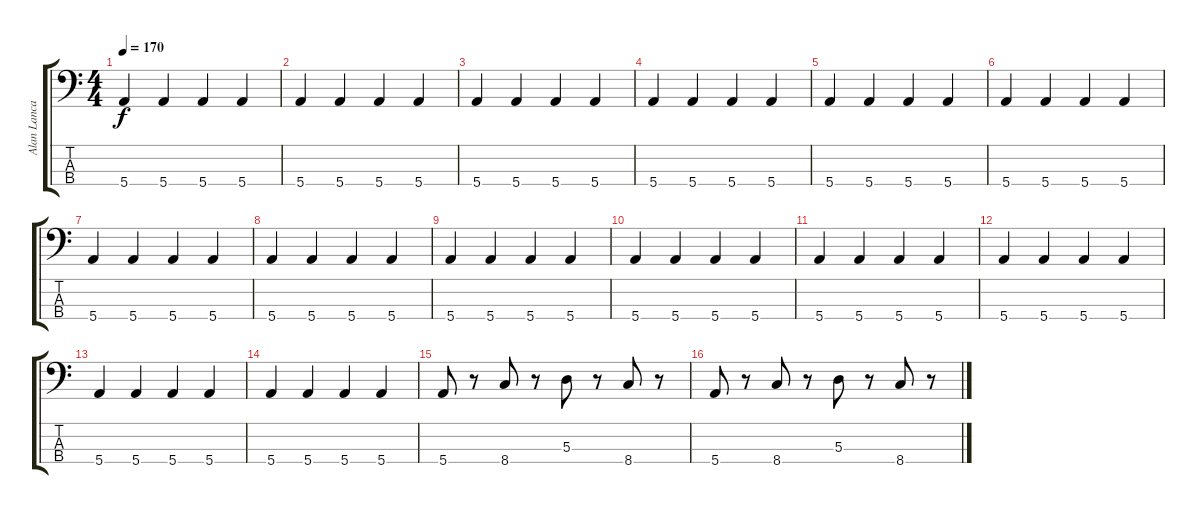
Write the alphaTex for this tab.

\track ("Alan Lancaster" "Alan Lanca") {instrument electricbassfinger}
\staff {score tabs}
\tuning (G2 D2 A1 E1) {hide}
\ts (4 4)
\tempo 170
\clef f4
\ks c
5.4.4{dy f} 5.4.4 5.4.4 5.4.4 |
5.4.4 5.4.4 5.4.4 5.4.4 |
5.4.4 5.4.4 5.4.4 5.4.4 |
5.4.4 5.4.4 5.4.4 5.4.4 |
5.4.4 5.4.4 5.4.4 5.4.4 |
5.4.4 5.4.4 5.4.4 5.4.4 |
5.4.4 5.4.4 5.4.4 5.4.4 |
5.4.4 5.4.4 5.4.4 5.4.4 |
5.4.4 5.4.4 5.4.4 5.4.4 |
5.4.4 5.4.4 5.4.4 5.4.4 |
5.4.4 5.4.4 5.4.4 5.4.4 |
5.4.4 5.4.4 5.4.4 5.4.4 |
5.4.4 5.4.4 5.4.4 5.4.4 |
5.4.4 5.4.4 5.4.4 5.4.4 |
5.4.8 r.8 8.4.8 r.8 5.3.8 r.8 8.4.8 r.8 |
5.4.8 r.8 8.4.8 r.8 5.3.8 r.8 8.4.8 r.8
